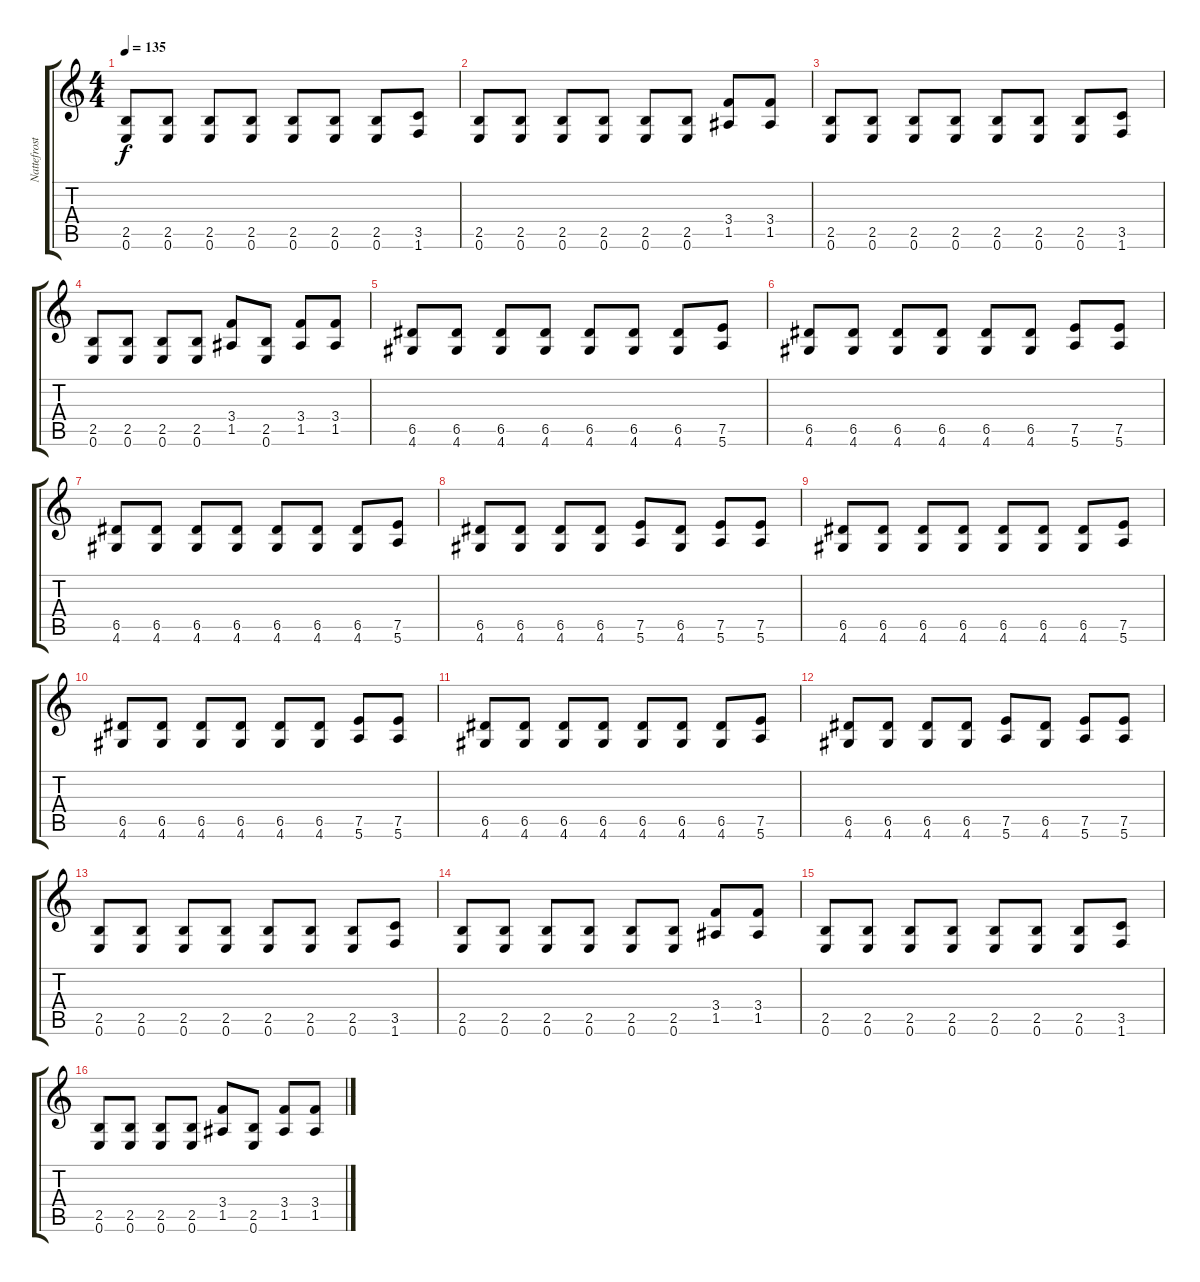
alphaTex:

\track ("Nattefrost" "Nattefrost") {instrument distortionguitar}
\staff {score tabs}
\tuning (E4 B3 G3 D3 A2 E2) {hide}
\ts (4 4)
\tempo 135
\clef g2
\ks c
(2.5 0.6).8{dy f} (2.5 0.6).8 (2.5 0.6).8 (2.5 0.6).8 (2.5 0.6).8 (2.5 0.6).8 (2.5 0.6).8 (3.5 1.6).8 |
(2.5 0.6).8 (2.5 0.6).8 (2.5 0.6).8 (2.5 0.6).8 (2.5 0.6).8 (2.5 0.6).8 (3.4 1.5).8 (3.4 1.5).8 |
(2.5 0.6).8 (2.5 0.6).8 (2.5 0.6).8 (2.5 0.6).8 (2.5 0.6).8 (2.5 0.6).8 (2.5 0.6).8 (3.5 1.6).8 |
(2.5 0.6).8 (2.5 0.6).8 (2.5 0.6).8 (2.5 0.6).8 (3.4 1.5).8 (2.5 0.6).8 (3.4 1.5).8 (3.4 1.5).8 |
(6.5 4.6).8 (6.5 4.6).8 (6.5 4.6).8 (6.5 4.6).8 (6.5 4.6).8 (6.5 4.6).8 (6.5 4.6).8 (7.5 5.6).8 |
(6.5 4.6).8 (6.5 4.6).8 (6.5 4.6).8 (6.5 4.6).8 (6.5 4.6).8 (6.5 4.6).8 (7.5 5.6).8 (7.5 5.6).8 |
(6.5 4.6).8 (6.5 4.6).8 (6.5 4.6).8 (6.5 4.6).8 (6.5 4.6).8 (6.5 4.6).8 (6.5 4.6).8 (7.5 5.6).8 |
(6.5 4.6).8 (6.5 4.6).8 (6.5 4.6).8 (6.5 4.6).8 (7.5 5.6).8 (6.5 4.6).8 (7.5 5.6).8 (7.5 5.6).8 |
(6.5 4.6).8 (6.5 4.6).8 (6.5 4.6).8 (6.5 4.6).8 (6.5 4.6).8 (6.5 4.6).8 (6.5 4.6).8 (7.5 5.6).8 |
(6.5 4.6).8 (6.5 4.6).8 (6.5 4.6).8 (6.5 4.6).8 (6.5 4.6).8 (6.5 4.6).8 (7.5 5.6).8 (7.5 5.6).8 |
(6.5 4.6).8 (6.5 4.6).8 (6.5 4.6).8 (6.5 4.6).8 (6.5 4.6).8 (6.5 4.6).8 (6.5 4.6).8 (7.5 5.6).8 |
(6.5 4.6).8 (6.5 4.6).8 (6.5 4.6).8 (6.5 4.6).8 (7.5 5.6).8 (6.5 4.6).8 (7.5 5.6).8 (7.5 5.6).8 |
(2.5 0.6).8 (2.5 0.6).8 (2.5 0.6).8 (2.5 0.6).8 (2.5 0.6).8 (2.5 0.6).8 (2.5 0.6).8 (3.5 1.6).8 |
(2.5 0.6).8 (2.5 0.6).8 (2.5 0.6).8 (2.5 0.6).8 (2.5 0.6).8 (2.5 0.6).8 (3.4 1.5).8 (3.4 1.5).8 |
(2.5 0.6).8 (2.5 0.6).8 (2.5 0.6).8 (2.5 0.6).8 (2.5 0.6).8 (2.5 0.6).8 (2.5 0.6).8 (3.5 1.6).8 |
(2.5 0.6).8 (2.5 0.6).8 (2.5 0.6).8 (2.5 0.6).8 (3.4 1.5).8 (2.5 0.6).8 (3.4 1.5).8 (3.4 1.5).8
